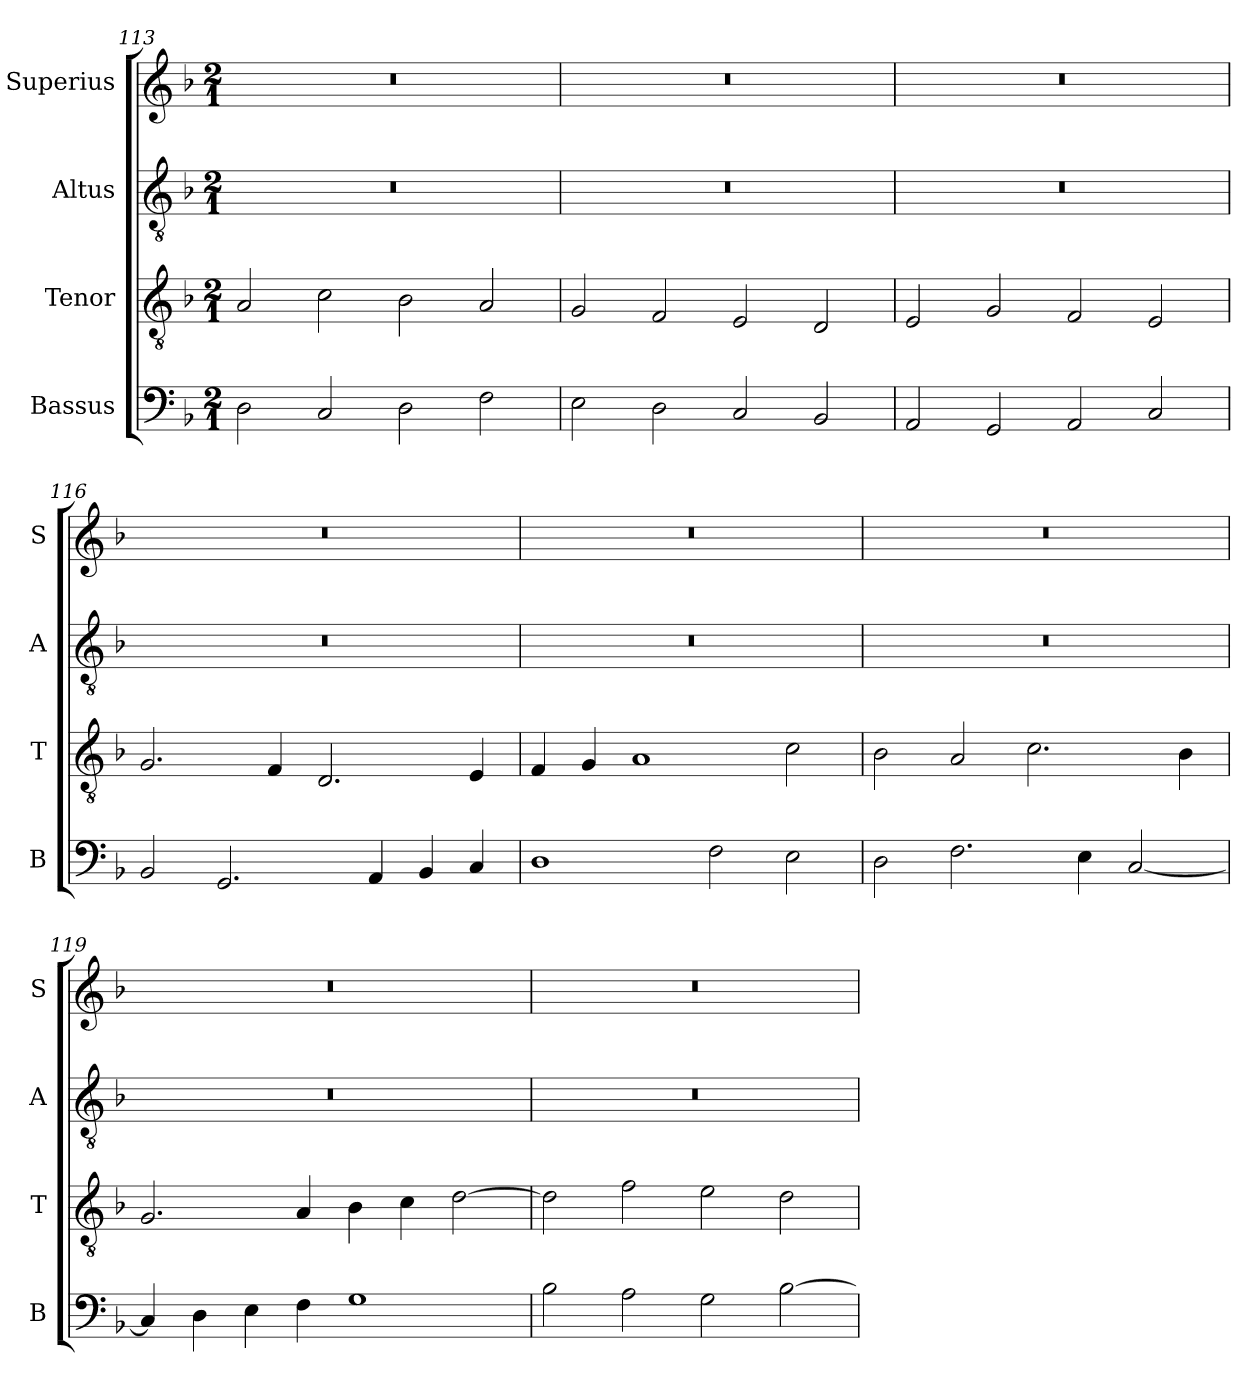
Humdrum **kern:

**kern	**kern	**kern	**kern
*part4	*part3	*part2	*part1
*staff4	*staff3	*staff2	*staff1
*I"Bassus	*I"Tenor	*I"Altus	*I"Superius
*I'B	*I'T	*I'A	*I'S
*clefF4	*clefGv2	*clefGv2	*clefG2
*k[b-]	*k[b-]	*k[b-]	*k[b-]
*M2/1	*M2/1	*M2/1	*M2/1
=113	=113	=113	=113
2D\	2A/	0r	0r
2C/	2c\	.	.
2D\	2B-\	.	.
2F\	2A/	.	.
=114	=114	=114	=114
2E\	2G/	0r	0r
2D\	2F/	.	.
2C/	2E/	.	.
2BB-/	2D/	.	.
=115	=115	=115	=115
2AA/	2E/	0r	0r
2GG/	2G/	.	.
2AA/	2F/	.	.
2C/	2E/	.	.
=116	=116	=116	=116
2BB-/	2.G/	0r	0r
2.GG/	.	.	.
.	4F/	.	.
.	2.D/	.	.
4AA/	.	.	.
4BB-/	.	.	.
4C/	4E/	.	.
=117	=117	=117	=117
1D	4F/	0r	0r
.	4G/	.	.
.	1A	.	.
2F\	.	.	.
2E\	2c\	.	.
=118	=118	=118	=118
2D\	2B-\	0r	0r
2.F\	2A/	.	.
.	2.c\	.	.
4E\	.	.	.
[2C/	.	.	.
.	4B-\	.	.
=119	=119	=119	=119
4C/]	2.G/	0r	0r
4D\	.	.	.
4E\	.	.	.
4F\	4A/	.	.
1G	4B-\	.	.
.	4c\	.	.
.	[2d\	.	.
=120	=120	=120	=120
2B-\	2d\]	0r	0r
2A\	2f\	.	.
2G\	2e\	.	.
[2B-\	2d\	.	.
=	=	=	=
*-	*-	*-	*-
